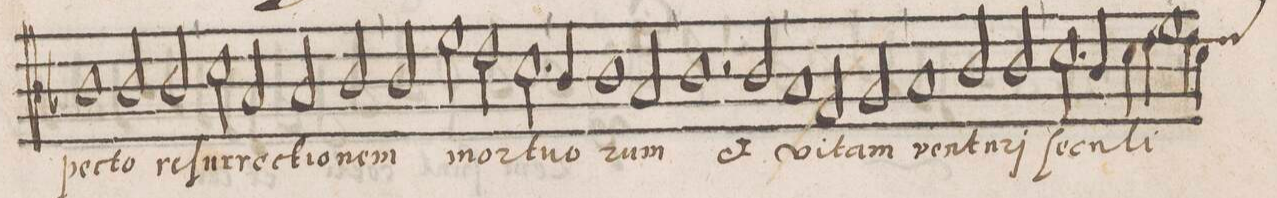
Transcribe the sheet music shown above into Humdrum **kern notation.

**kern	**text
*I"CANTVS	*
*clefC3	*
*k[b-]	*
*met()	*
*M2/1	*
1c	-pec-
2c/	-to
2c/	re-
=164-	=164-
2d\	-ſur-
2B-/	-rec-
2B-/	-ti-
2c/	-o-
=165-	=165-
2c/	-nem
2f\	mor-
2e\	-tu-
2.d\	-o-
=166-	=166-
4c/	.
1c	-rum
2B-/	.
=167-	=167-
1c	.
2r	.
2c/	et
=168-	=168-
1B-	vi-
2G/	-tam
2A/	.
=169-	=169-
1B-	ven-
2c/	-tu-
2c/	-ri
=170-	=170-
2.d\	ſe-
4c/	-cu-
4d\	-li
4e\	.
1f	.
=171-	=171-
4e\	.
*custos:e	*
4d\	.
*-	*-
